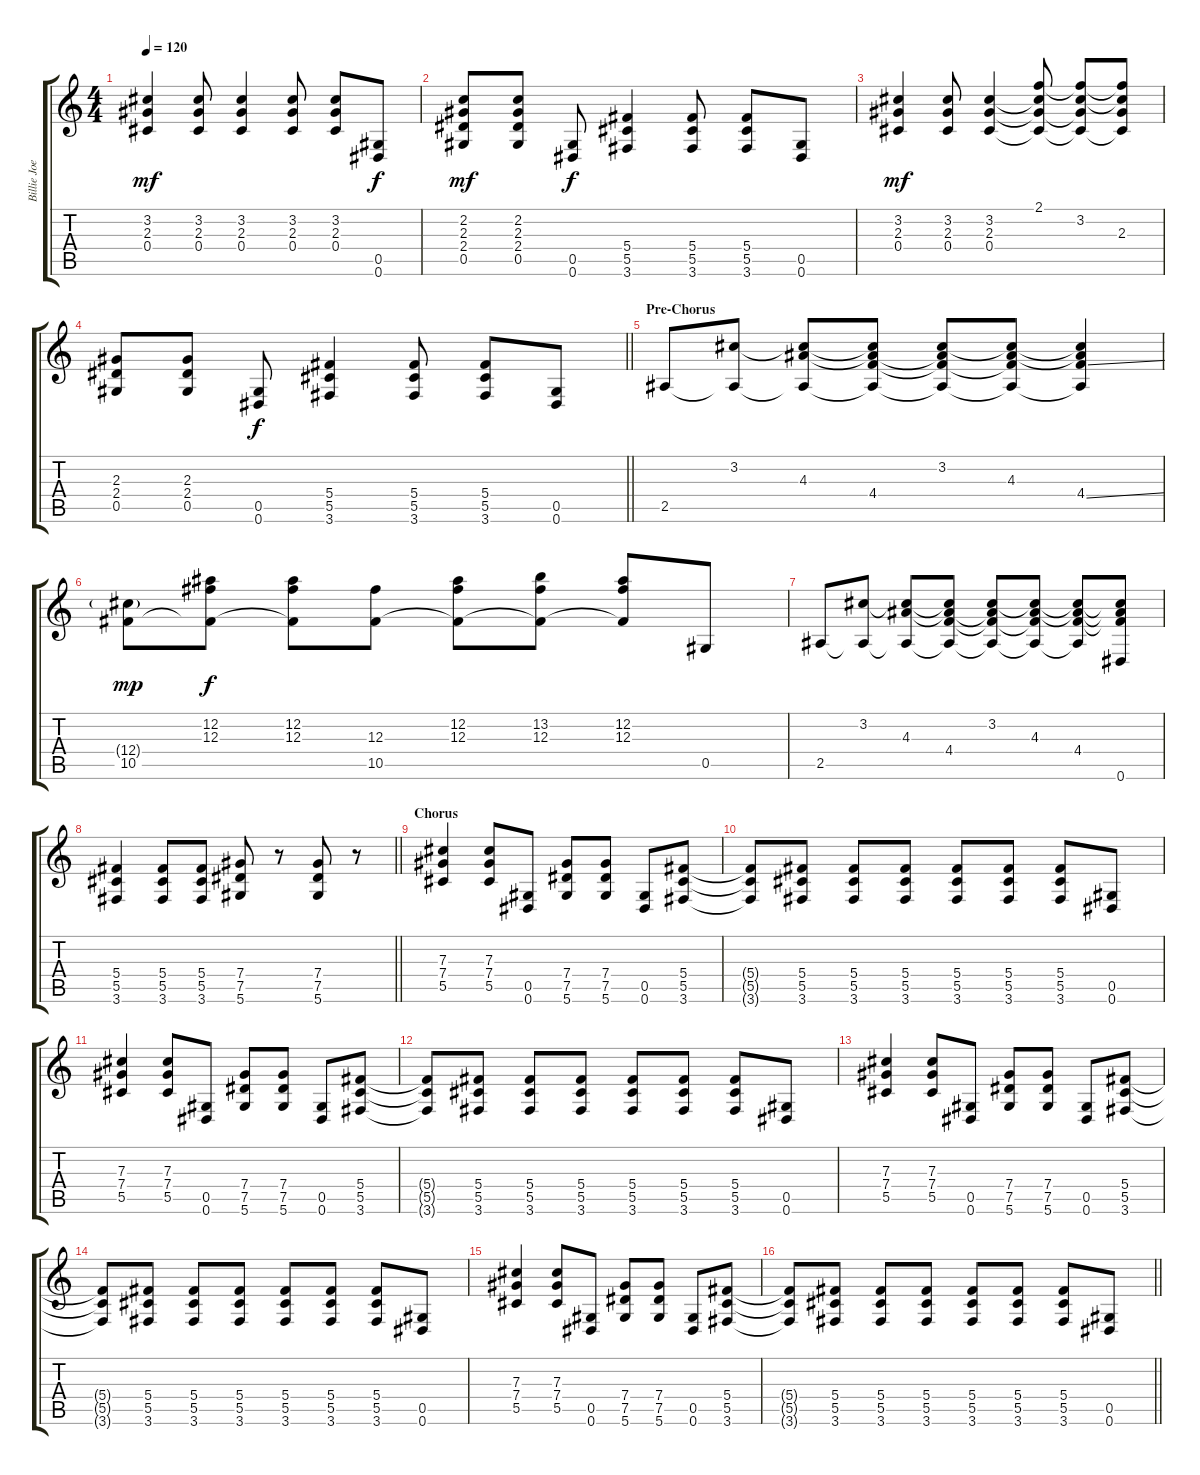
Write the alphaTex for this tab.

\track ("Billie Joe Armstrong - Guitar" "Billie Joe") {instrument distortionguitar}
\staff {score tabs}
\tuning (Eb4 Bb3 Gb3 Db3 Ab2 Eb2) {hide}
\ts (4 4)
\tempo 120
\clef g2
\ks c
(3.2 2.3 0.4).4{dy mf} (3.2 2.3 0.4).8 (3.2 2.3 0.4).4 (3.2 2.3 0.4).8 (3.2 2.3 0.4).8 (0.5 0.6).8{dy f} |
(2.2 2.3 2.4 0.5).8{dy mf} (2.2 2.3 2.4 0.5).8 (0.5 0.6).8{dy f} (5.4 5.5 3.6).4 (5.4 5.5 3.6).8 (5.4 5.5 3.6).8 (0.5 0.6).8 |
(3.2 2.3 0.4).4{dy mf} (3.2 2.3 0.4).8 (3.2 2.3 0.4).4 (2.1 3.2{t} 2.3{t} 0.4{t}).8 (2.1{t} 3.2 2.3{t} 0.4{t}).8 (2.1{t} 3.2{t} 2.3 0.4{t}).8 |
\barLineRight lightlight
(2.3 2.4 0.5).8 (2.3 2.4 0.5).8 (0.5 0.6).8{dy f} (5.4 5.5 3.6).4 (5.4 5.5 3.6).8 (5.4 5.5 3.6).8 (0.5 0.6).8 |
\section ("" "Pre-Chorus")
2.5.8 (3.2 2.5{t}).8 (3.2{t} 4.3 2.5{t}).8 (3.2{t} 4.3{t} 4.4 2.5{t}).8 (3.2 4.3{t} 4.4{t} 2.5{t}).8 (3.2{t} 4.3 4.4{t} 2.5{t}).8 (3.2{t} 4.3{t} 4.4{ss} 2.5{t}).4 |
(12.4{g} 10.5).8{dy mp} (12.2 12.3 10.5{t}).8{dy f} (12.2 12.3 10.5{t}).8 (12.3 10.5).8 (12.2 12.3 10.5{t}).8 (13.2 12.3 10.5{t}).8 (12.2 12.3 10.5{t}).8 0.5.8 |
2.5.8 (3.2 2.5{t}).8 (3.2{t} 4.3 2.5{t}).8 (3.2{t} 4.3{t} 4.4 2.5{t}).8 (3.2 4.3{t} 4.4{t} 2.5{t}).8 (3.2{t} 4.3 4.4{t} 2.5{t}).8 (3.2{t} 4.3{t} 4.4 2.5{t}).8 (3.2{t} 4.3{t} 4.4{t} 0.6).8 |
\barLineRight lightlight
(5.4 5.5 3.6).4 (5.4 5.5 3.6).8 (5.4 5.5 3.6).8 (7.4 7.5 5.6).8 r.8 (7.4 7.5 5.6).8 r.8 |
\section ("" "Chorus")
(7.3 7.4 5.5).4 (7.3 7.4 5.5).8 (0.5 0.6).8 (7.4 7.5 5.6).8 (7.4 7.5 5.6).8 (0.5 0.6).8 (5.4 5.5 3.6).8 |
(5.4{t} 5.5{t} 3.6{t}).8 (5.4 5.5 3.6).8 (5.4 5.5 3.6).8 (5.4 5.5 3.6).8 (5.4 5.5 3.6).8 (5.4 5.5 3.6).8 (5.4 5.5 3.6).8 (0.5 0.6).8 |
(7.3 7.4 5.5).4 (7.3 7.4 5.5).8 (0.5 0.6).8 (7.4 7.5 5.6).8 (7.4 7.5 5.6).8 (0.5 0.6).8 (5.4 5.5 3.6).8 |
(5.4{t} 5.5{t} 3.6{t}).8 (5.4 5.5 3.6).8 (5.4 5.5 3.6).8 (5.4 5.5 3.6).8 (5.4 5.5 3.6).8 (5.4 5.5 3.6).8 (5.4 5.5 3.6).8 (0.5 0.6).8 |
(7.3 7.4 5.5).4 (7.3 7.4 5.5).8 (0.5 0.6).8 (7.4 7.5 5.6).8 (7.4 7.5 5.6).8 (0.5 0.6).8 (5.4 5.5 3.6).8 |
(5.4{t} 5.5{t} 3.6{t}).8 (5.4 5.5 3.6).8 (5.4 5.5 3.6).8 (5.4 5.5 3.6).8 (5.4 5.5 3.6).8 (5.4 5.5 3.6).8 (5.4 5.5 3.6).8 (0.5 0.6).8 |
(7.3 7.4 5.5).4 (7.3 7.4 5.5).8 (0.5 0.6).8 (7.4 7.5 5.6).8 (7.4 7.5 5.6).8 (0.5 0.6).8 (5.4 5.5 3.6).8 |
\barLineRight lightlight
(5.4{t} 5.5{t} 3.6{t}).8 (5.4 5.5 3.6).8 (5.4 5.5 3.6).8 (5.4 5.5 3.6).8 (5.4 5.5 3.6).8 (5.4 5.5 3.6).8 (5.4 5.5 3.6).8 (0.5 0.6).8
